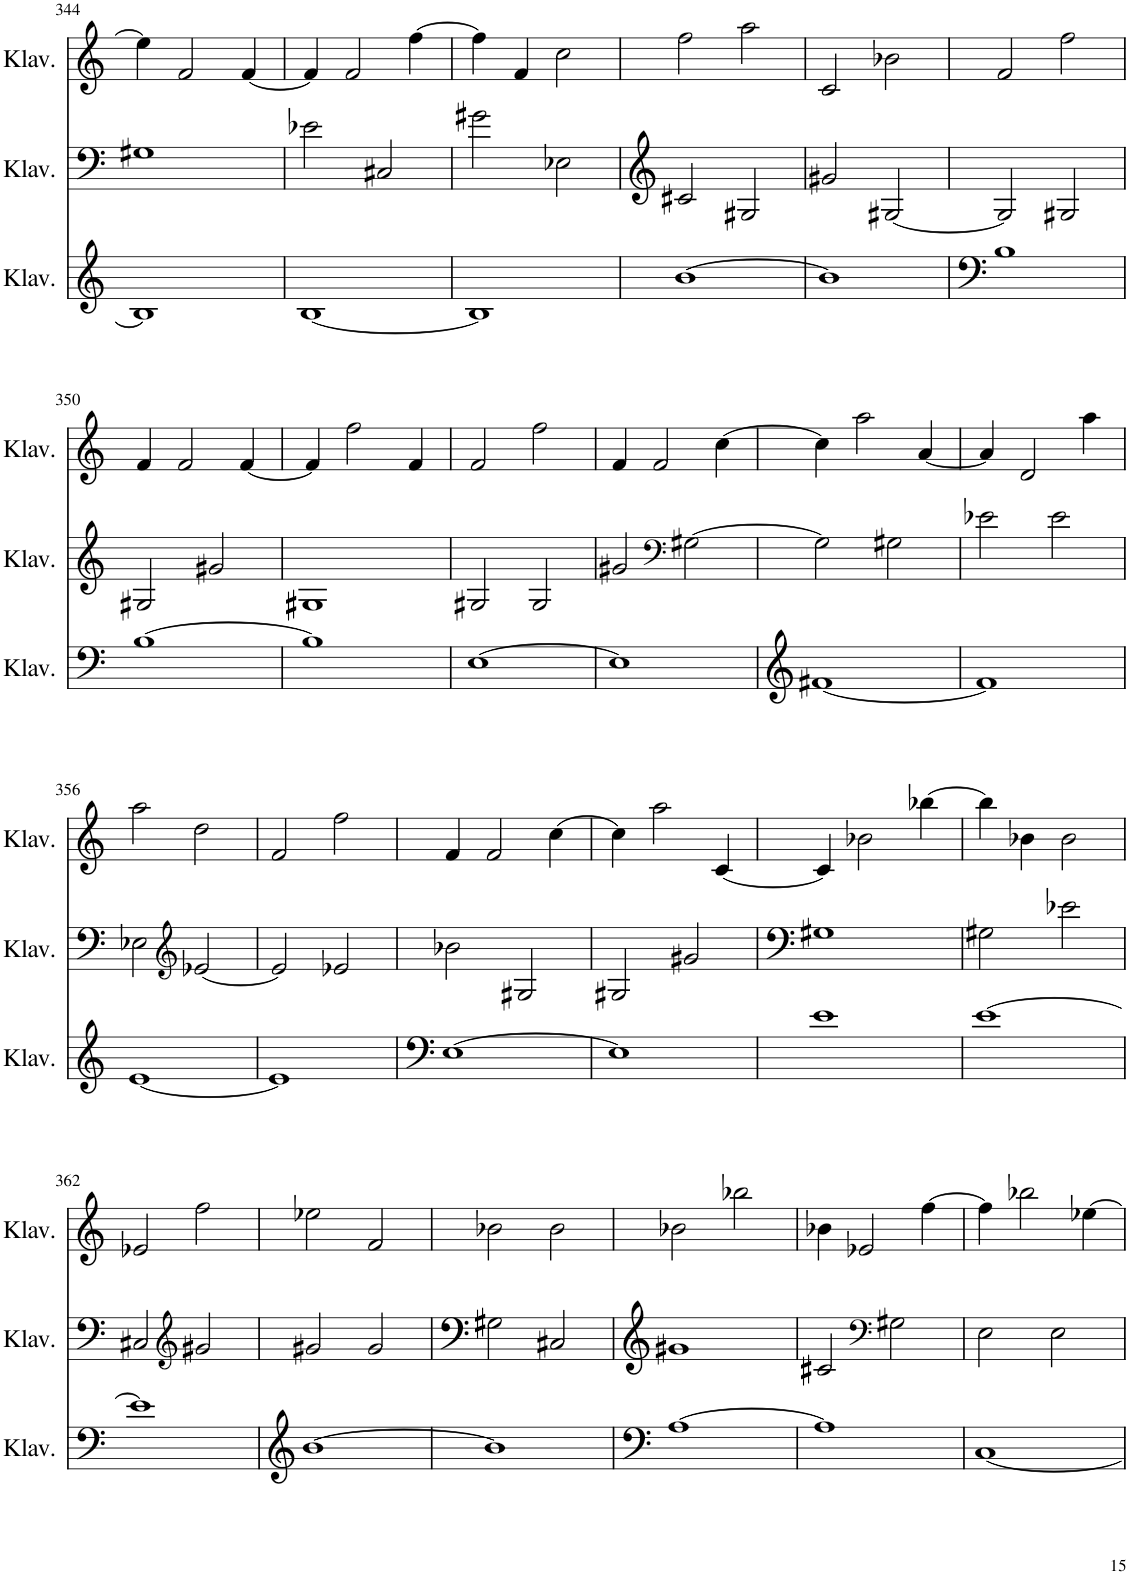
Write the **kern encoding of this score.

**kern	**kern	**kern
*part3	*part2	*part1
*staff3	*staff2	*staff1
*I"Klavier	*I"Klavier	*I"Klavier
*I'Klav.	*I'Klav.	*I'Klav.
!!LO:PB:g=z
*clefG2	*clefG2	*clefG2
*k[]	*k[]	*k[]
*M4/4	*M4/4	*M4/4
=344	=344	=344
1B]	1G#X	4ee-\]
.	.	2f/
.	.	[4f/
=345	=345	=345
[1B	2e-X\	4f/]
.	.	2f/
.	2C#X/	.
.	.	[4ff\
=346	=346	=346
1B]	2g#X\	4ff\]
.	.	4f/
.	2E-X\	2cc\
=347	=347	=347
[1b	2c#X/	2ff\
.	2G#X/	2aa\
=348	=348	=348
1b]	2g#X/	2c/
.	[2G#X/	2b-X\
=349	=349	=349
1B	2G#/]	2f/
.	2G#X/	2ff\
!!LO:LB:g=z
=350	=350	=350
[1B	2G#X/	4f/
.	.	2f/
.	2g#X/	.
.	.	[4f/
=351	=351	=351
1B]	1G#X	4f/]
.	.	2ff\
.	.	4f/
=352	=352	=352
[1E	2G#X/	2f/
.	2G#/	2ff\
=353	=353	=353
1E]	2g#X/	4f/
.	.	2f/
*	*clefF4	*
.	[2G#X\	.
.	.	[4cc\
=354	=354	=354
[1f#X	2G#\]	4cc\]
.	.	2aa\
.	2G#X\	.
.	.	[4a/
=355	=355	=355
1f#]	2e-X\	4a/]
.	.	2d/
.	2e-\	.
.	.	4aa\
!!LO:LB:g=z
=356	=356	=356
[1e	2E-X\	2aa\
*	*clefG2	*
.	[2e-X/	2dd\
=357	=357	=357
1e]	2e-/]	2f/
.	2e-X/	2ff\
=358	=358	=358
[1E	2b-X\	4f/
.	.	2f/
.	2G#X/	.
.	.	[4cc\
=359	=359	=359
1E]	2G#X/	4cc\]
.	.	2aa\
.	2g#X/	.
.	.	[4c/
=360	=360	=360
1e	1G#X	4c/]
.	.	2b-X\
.	.	[4bb-X\
=361	=361	=361
[1e	2G#X\	4bb-\]
.	.	4b-X\
.	2e-X\	2b-\
!!LO:LB:g=z
=362	=362	=362
1e]	2C#X/	2e-X/
*	*clefG2	*
.	2g#X/	2ff\
=363	=363	=363
[1b	2g#X/	2ee-X\
.	2g#/	2f/
=364	=364	=364
1b]	2G#X\	2b-X\
.	2C#X/	2b-\
=365	=365	=365
[1A	1g#X	2b-X\
.	.	2bb-X\
=366	=366	=366
1A]	2c#X/	4b-X\
.	.	2e-X/
*	*clefF4	*
.	2G#X\	.
.	.	[4ff\
=367	=367	=367
[1C	2E\	4ff\]
.	.	2bb-X\
.	2E\	.
.	.	[4ee-X\
=	=	=
*-	*-	*-
